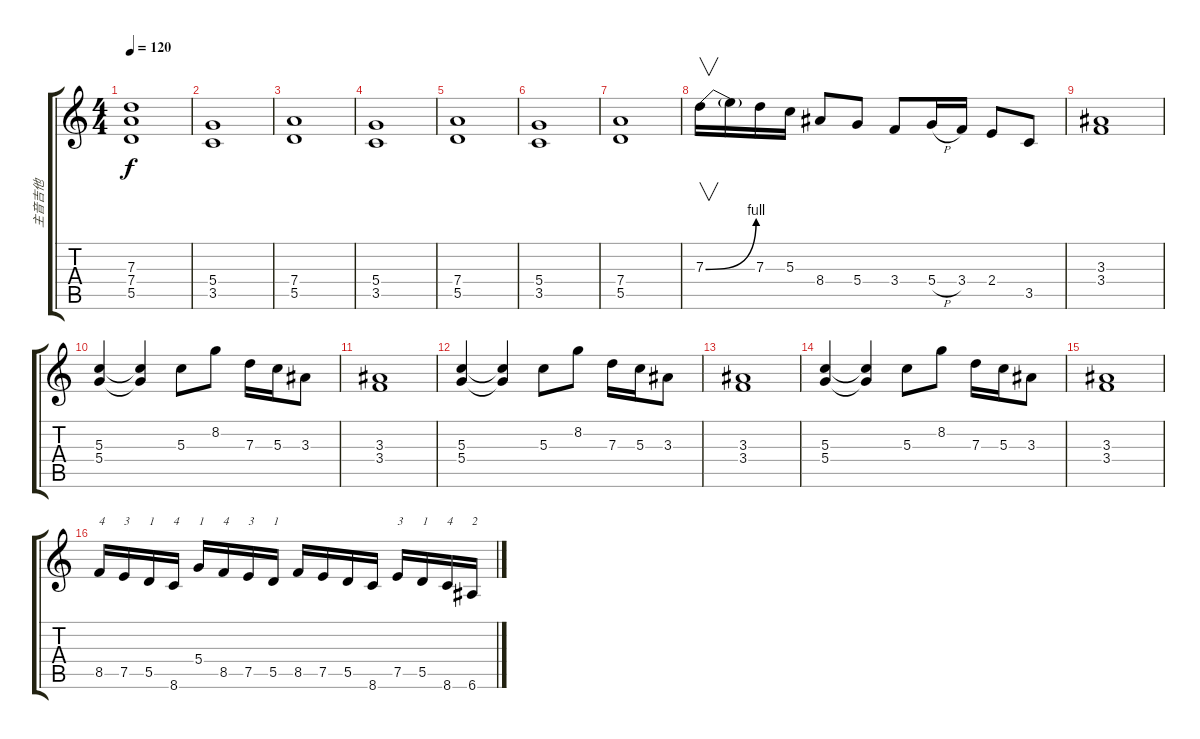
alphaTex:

\track ("主音吉他" "主音吉他") {instrument overdrivenguitar}
\staff {score tabs}
\tuning (E4 B3 G3 D3 A2 E2) {hide}
\ts (4 4)
\tempo 120
\clef g2
\ks c
(7.3 7.4 5.5).1{dy f} |
(5.4 3.5).1 |
(7.4 5.5).1 |
(5.4 3.5).1 |
(7.4 5.5).1 |
(5.4 3.5).1 |
(7.4 5.5).1 |
7.3{be (bend 0 0 60 4)}.16{v} 7.3{t}.16 7.3.16 5.3.16 8.4.8 5.4.8 3.4.8 5.4{h}.16 3.4.16 2.4.8 3.5.8 |
(3.3 3.4).1 |
(5.3 5.4).4 (5.3{t} 5.4{t}).4 5.3.8 8.2.8 7.3.16 5.3.16 3.3.8 |
(3.3 3.4).1 |
(5.3 5.4).4 (5.3{t} 5.4{t}).4 5.3.8 8.2.8 7.3.16 5.3.16 3.3.8 |
(3.3 3.4).1 |
(5.3 5.4).4 (5.3{t} 5.4{t}).4 5.3.8 8.2.8 7.3.16 5.3.16 3.3.8 |
(3.3 3.4).1 |
8.5.16{txt "4"} 7.5.16{txt "3"} 5.5.16{txt "1"} 8.6.16{txt "4"} 5.4.16{txt "1"} 8.5.16{txt "4"} 7.5.16{txt "3"} 5.5.16{txt "1"} 8.5.16 7.5.16 5.5.16 8.6.16 7.5.16{txt "3"} 5.5.16{txt "1"} 8.6.16{txt "4"} 6.6.16{txt "2"}
